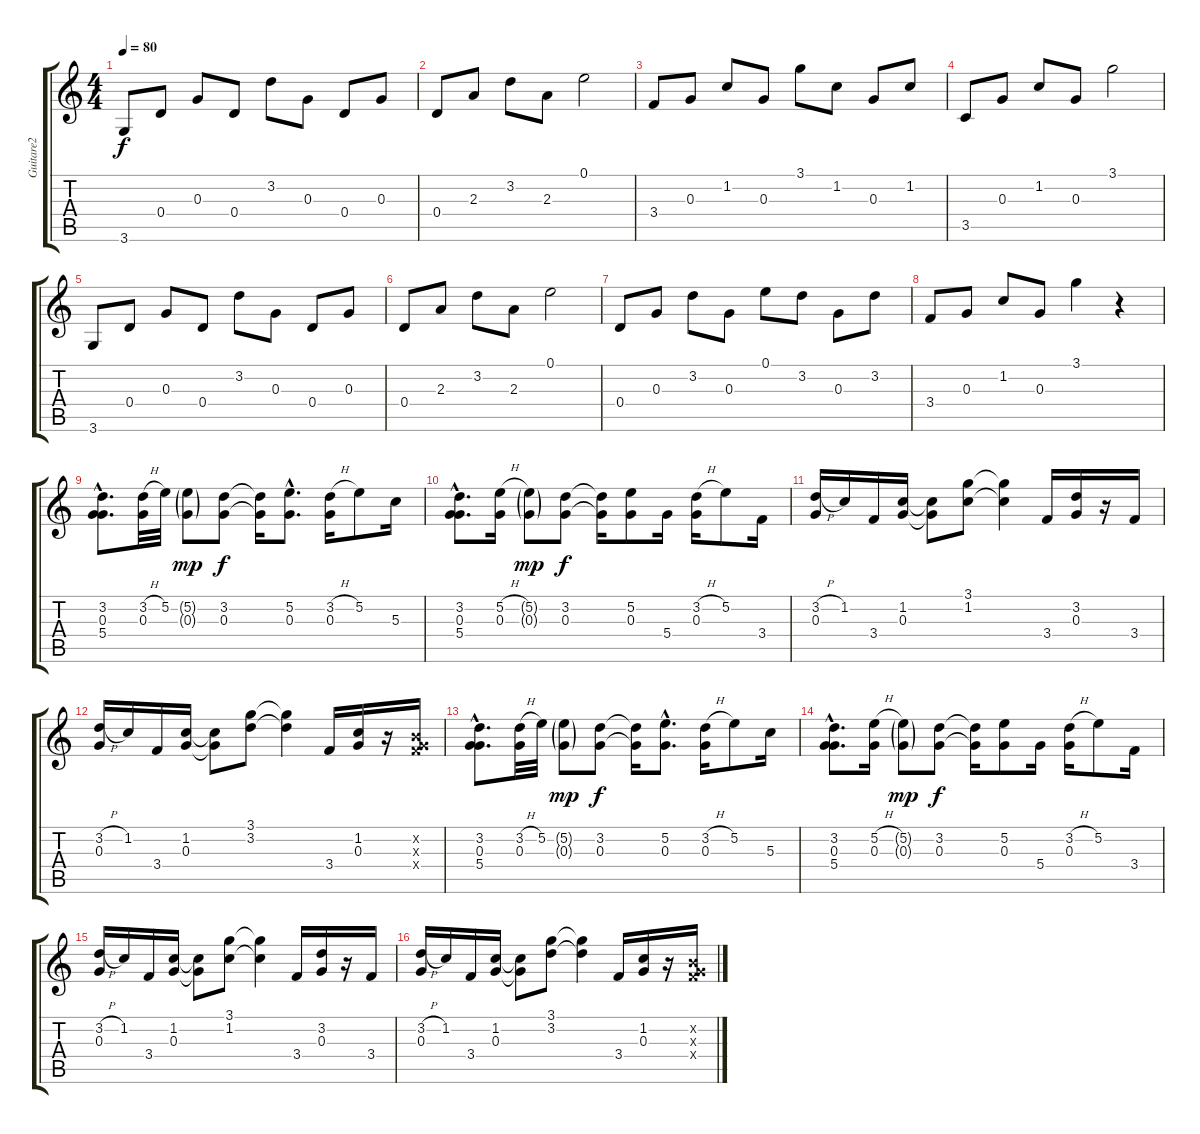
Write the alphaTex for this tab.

\track ("Guitare2" "Guitare2") {instrument electricguitarclean}
\staff {score tabs}
\tuning (E4 B3 G3 D3 A2 E2) {hide}
\ts (4 4)
\tempo 80
\clef g2
\ks c
3.6.8{dy f} 0.4.8 0.3.8 0.4.8 3.2.8 0.3.8 0.4.8 0.3.8 |
0.4.8 2.3.8 3.2.8 2.3.8 0.1.2 |
3.4.8 0.3.8 1.2.8 0.3.8 3.1.8 1.2.8 0.3.8 1.2.8 |
3.5.8 0.3.8 1.2.8 0.3.8 3.1.2 |
3.6.8 0.4.8 0.3.8 0.4.8 3.2.8 0.3.8 0.4.8 0.3.8 |
0.4.8 2.3.8 3.2.8 2.3.8 0.1.2 |
0.4.8 0.3.8 3.2.8 0.3.8 0.1.8 3.2.8 0.3.8 3.2.8 |
3.4.8 0.3.8 1.2.8 0.3.8 3.1.4 r.4 |
(3.2{hac} 0.3{hac} 5.4{hac}).8{d} (3.2{h} 0.3).32 5.2.32 (5.2{g} 0.3{g}).8{dy mp} (3.2 0.3).8{dy f} (3.2{t} 0.3{t}).16 (5.2{hac} 0.3{hac}).8{d} (3.2{h} 0.3).16 5.2.8 5.3.16 |
(3.2{hac} 0.3{hac} 5.4{hac}).8{d} (5.2{h} 0.3).16 (5.2{g} 0.3{g}).8{dy mp} (3.2 0.3).8{dy f} (3.2{t} 0.3{t}).16 (5.2 0.3).8 5.4.16 (3.2{h} 0.3).16 5.2.8 3.4.16 |
(3.2{h} 0.3).16 1.2.16 3.4.16 (1.2 0.3).16 (1.2{t} 0.3{t}).8 (3.1 1.2).8 (3.1{t} 1.2{t}).4 3.4.16 (3.2 0.3).16 r.16 3.4.16 |
(3.2{h} 0.3).16 1.2.16 3.4.16 (1.2 0.3).16 (1.2{t} 0.3{t}).8 (3.1 3.2).8 (3.1{t} 3.2{t}).4 3.4.16 (1.2 0.3).16 r.16 (0.2{x} 0.3{x} 3.4{x}).16 |
(3.2{hac} 0.3{hac} 5.4{hac}).8{d} (3.2{h} 0.3).32 5.2.32 (5.2{g} 0.3{g}).8{dy mp} (3.2 0.3).8{dy f} (3.2{t} 0.3{t}).16 (5.2{hac} 0.3{hac}).8{d} (3.2{h} 0.3).16 5.2.8 5.3.16 |
(3.2{hac} 0.3{hac} 5.4{hac}).8{d} (5.2{h} 0.3).16 (5.2{g} 0.3{g}).8{dy mp} (3.2 0.3).8{dy f} (3.2{t} 0.3{t}).16 (5.2 0.3).8 5.4.16 (3.2{h} 0.3).16 5.2.8 3.4.16 |
(3.2{h} 0.3).16 1.2.16 3.4.16 (1.2 0.3).16 (1.2{t} 0.3{t}).8 (3.1 1.2).8 (3.1{t} 1.2{t}).4 3.4.16 (3.2 0.3).16 r.16 3.4.16 |
(3.2{h} 0.3).16 1.2.16 3.4.16 (1.2 0.3).16 (1.2{t} 0.3{t}).8 (3.1 3.2).8 (3.1{t} 3.2{t}).4 3.4.16 (1.2 0.3).16 r.16 (0.2{x} 0.3{x} 3.4{x}).16
